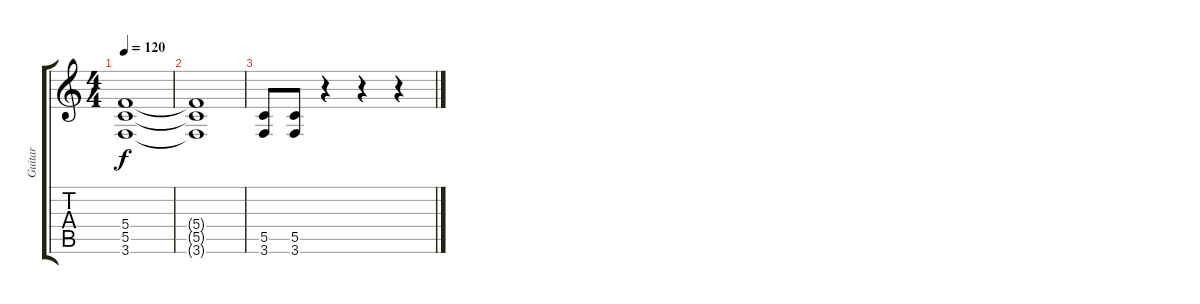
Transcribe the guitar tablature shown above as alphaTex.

\track ("Guitar" "Guitar") {instrument distortionguitar}
\staff {score tabs}
\tuning (D4 A3 F3 C3 G2 D2) {hide}
\ts (4 4)
\tempo 120
\clef g2
\ks c
(5.4 5.5 3.6).1{dy f} |
(5.4{t} 5.5{t} 3.6{t}).1 |
(5.5 3.6).8 (5.5 3.6).8 r.4 r.4 r.4
